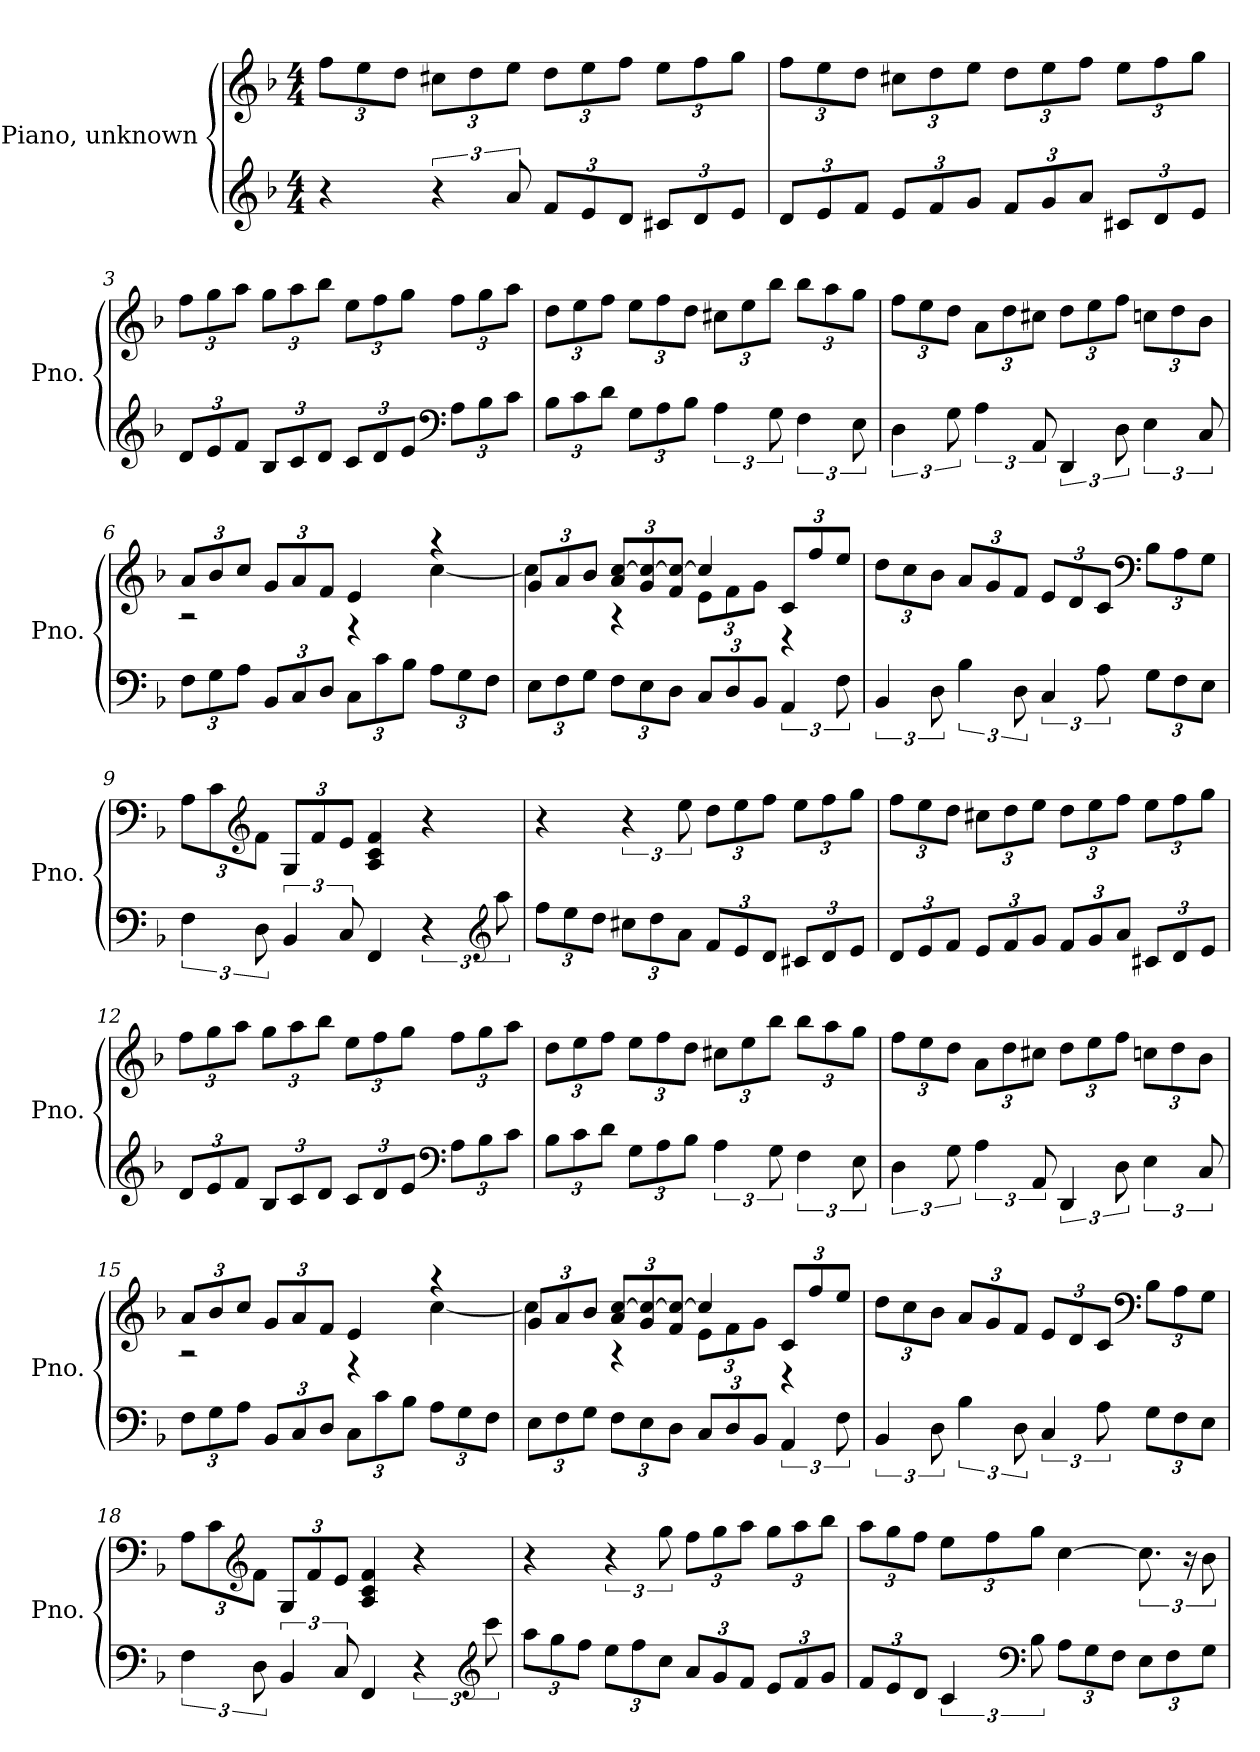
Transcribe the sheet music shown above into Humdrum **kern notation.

**kern	**kern
*part1	*part1
*staff2	*staff1
*I"Piano, unknown	*
*I'Pno.	*
*clefG2	*clefG2
*k[b-]	*k[b-]
*M4/4	*M4/4
*MM120	*MM120
*	*Xbrackettup
=1	=1
4r	12ff\L
.	12ee\
.	12dd\J
6r	12cc#X\L
.	12dd\
12a/	12ee\J
*Xbrackettup	*
12f/L	12dd\L
12e/	12ee\
12d/J	12ff\J
12c#X/L	12ee\L
12d/	12ff\
12e/J	12gg\J
=2	=2
12d/L	12ff\L
12e/	12ee\
12f/J	12dd\J
12e/L	12cc#X\L
12f/	12dd\
12g/J	12ee\J
12f/L	12dd\L
12g/	12ee\
12a/J	12ff\J
12c#X/L	12ee\L
12d/	12ff\
12e/J	12gg\J
=3	=3
12d/L	12ff\L
12e/	12gg\
12f/J	12aa\J
12B-/L	12gg\L
12c/	12aa\
12d/J	12bb-\J
12c/L	12ee\L
12d/	12ff\
12e/J	12gg\J
*clefF4	*
12A\L	12ff\L
12B-\	12gg\
12c\J	12aa\J
!!LO:LB:g=z
=4	=4
12B-\L	12dd\L
12c\	12ee\
12d\J	12ff\J
12G\L	12ee\L
12A\	12ff\
12B-\J	12dd\J
*brackettup	*
6A\	12cc#X\L
.	12ee\
12G\	12bb-\J
6F\	12bb-\L
.	12aa\
12E\	12gg\J
=5	=5
6D\	12ff\L
.	12ee\
12G\	12dd\J
6A\	12a\L
.	12dd\
12AA/	12cc#X\J
6DD/	12dd\L
.	12ee\
12D\	12ff\J
6E\	12ccn\L
.	12dd\
12C/	12b-\J
=6	=6
*Xbrackettup	*
*	*^
12F\L	12a/L	2r
12G\	12b-/	.
12A\J	12cc/J	.
12BB-/L	12g/L	.
12C/	12a/	.
12D/J	12f/J	.
12C\L	4e/	4r
12c\	.	.
12B-\J	.	.
12A\L	4r	[4cc\
12G\	.	.
12F\J	.	.
!!LO:LB:g=z	!!
=7	=7	=7
12E\L	12g/L	4cc\]
12F\	12a/	.
12G\J	12b-/J	.
12F\L	12a/ [12cc/L	4r
12E\	12g/ 12cc/_	.
12D\J	12f/ 12cc/_J	.
12C/L	4cc/]	12e\L
12D/	.	12f\
12BB-/J	.	12g\J
*brackettup	*	*
6AA/	12c/L	4r
.	12ff/	.
12F\	12ee/J	.
*	*v	*v
=8	=8
6BB-/	12dd\L
.	12cc\
12D\	12b-\J
6B-\	12a/L
.	12g/
12D\	12f/J
6C/	12e/L
.	12d/
12A\	12c/J
*	*clefF4
*Xbrackettup	*
12G\L	12B-\L
12F\	12A\
12E\J	12G\J
=9	=9
*brackettup	*
6F\	12A\L
.	12c\
*	*clefG2
12D\	12f\J
6BB-/	12G/L
.	12f/
12C/	12e/J
4FF/	4A/ 4c/ 4f/
6r	4r
*clefG2	*
12aa\	.
!!LO:LB:g=z
=10	=10
*Xbrackettup	*
12ff\L	4r
12ee\	.
12dd\J	.
*	*brackettup
12cc#X\L	6r
12dd\	.
12a\J	12ee\
*	*Xbrackettup
12f/L	12dd\L
12e/	12ee\
12d/J	12ff\J
12c#X/L	12ee\L
12d/	12ff\
12e/J	12gg\J
=11	=11
12d/L	12ff\L
12e/	12ee\
12f/J	12dd\J
12e/L	12cc#X\L
12f/	12dd\
12g/J	12ee\J
12f/L	12dd\L
12g/	12ee\
12a/J	12ff\J
12c#X/L	12ee\L
12d/	12ff\
12e/J	12gg\J
=12	=12
12d/L	12ff\L
12e/	12gg\
12f/J	12aa\J
12B-/L	12gg\L
12c/	12aa\
12d/J	12bb-\J
12c/L	12ee\L
12d/	12ff\
12e/J	12gg\J
*clefF4	*
12A\L	12ff\L
12B-\	12gg\
12c\J	12aa\J
!!LO:LB:g=z
=13	=13
12B-\L	12dd\L
12c\	12ee\
12d\J	12ff\J
12G\L	12ee\L
12A\	12ff\
12B-\J	12dd\J
*brackettup	*
6A\	12cc#X\L
.	12ee\
12G\	12bb-\J
6F\	12bb-\L
.	12aa\
12E\	12gg\J
=14	=14
6D\	12ff\L
.	12ee\
12G\	12dd\J
6A\	12a\L
.	12dd\
12AA/	12cc#X\J
6DD/	12dd\L
.	12ee\
12D\	12ff\J
6E\	12ccn\L
.	12dd\
12C/	12b-\J
=15	=15
*Xbrackettup	*
*	*^
12F\L	12a/L	2r
12G\	12b-/	.
12A\J	12cc/J	.
12BB-/L	12g/L	.
12C/	12a/	.
12D/J	12f/J	.
12C\L	4e/	4r
12c\	.	.
12B-\J	.	.
12A\L	4r	[4cc\
12G\	.	.
12F\J	.	.
!!LO:LB:g=z	!!
=16	=16	=16
12E\L	12g/L	4cc\]
12F\	12a/	.
12G\J	12b-/J	.
12F\L	12a/ [12cc/L	4r
12E\	12g/ 12cc/_	.
12D\J	12f/ 12cc/_J	.
12C/L	4cc/]	12e\L
12D/	.	12f\
12BB-/J	.	12g\J
*brackettup	*	*
6AA/	12c/L	4r
.	12ff/	.
12F\	12ee/J	.
*	*v	*v
=17	=17
6BB-/	12dd\L
.	12cc\
12D\	12b-\J
6B-\	12a/L
.	12g/
12D\	12f/J
6C/	12e/L
.	12d/
12A\	12c/J
*	*clefF4
*Xbrackettup	*
12G\L	12B-\L
12F\	12A\
12E\J	12G\J
=18	=18
*brackettup	*
6F\	12A\L
.	12c\
*	*clefG2
12D\	12f\J
6BB-/	12G/L
.	12f/
12C/	12e/J
4FF/	4A/ 4c/ 4f/
6r	4r
*clefG2	*
12ccc\	.
!!LO:PB:g=z
=19	=19
*Xbrackettup	*
12aa\L	4r
12gg\	.
12ff\J	.
*	*brackettup
12ee\L	6r
12ff\	.
12cc\J	12gg\
*	*Xbrackettup
12a/L	12ff\L
12g/	12gg\
12f/J	12aa\J
12e/L	12gg\L
12f/	12aa\
12g/J	12bb-\J
=20	=20
12f/L	12aa\L
12e/	12gg\
12d/J	12ff\J
*brackettup	*
6c/	12ee\L
.	12ff\
*clefF4	*
12B-\	12gg\J
*Xbrackettup	*
12A\L	[4cc\
12G\	.
12F\J	.
*	*brackettup
12E\L	12.cc\]
12F\	.
.	24r
12G\J	12b-\
=	=
*-	*-
